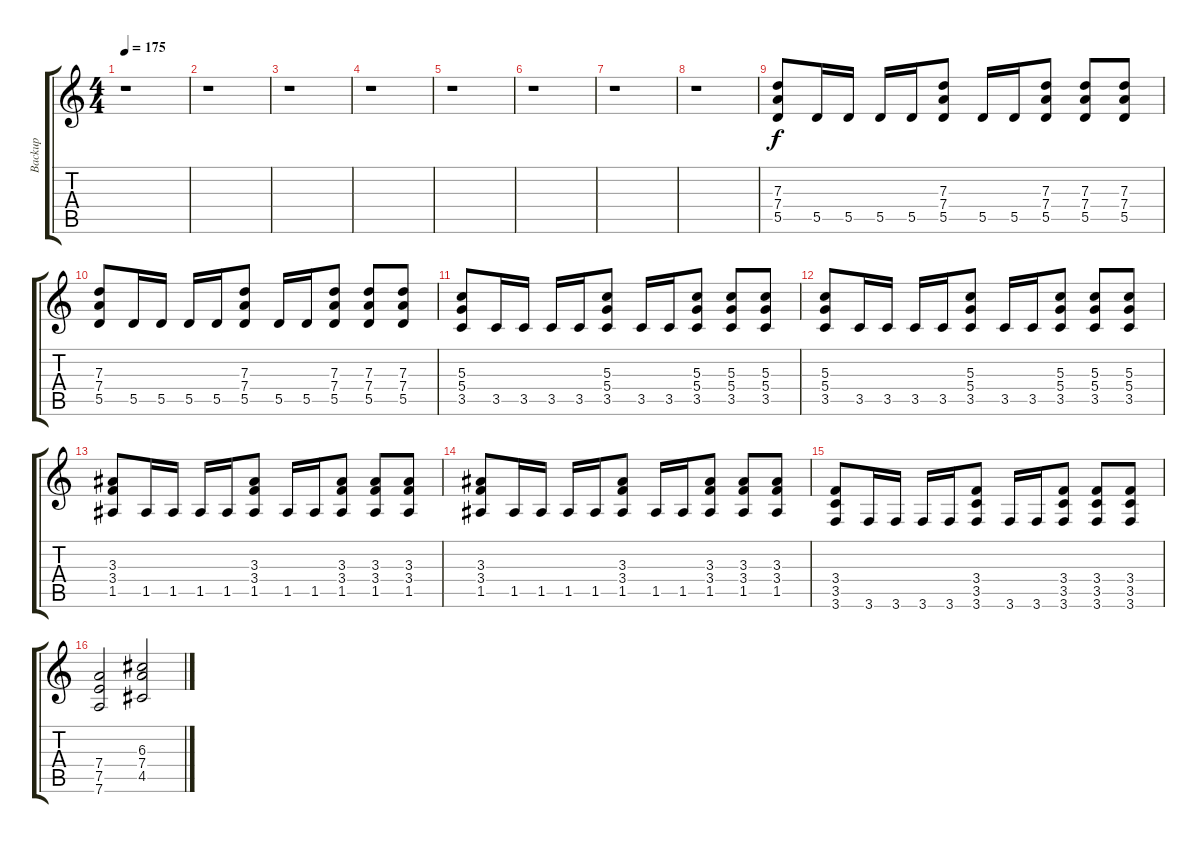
\track ("Backup" "Backup") {instrument distortionguitar}
\staff {score tabs}
\tuning (E4 B3 G3 D3 A2 D2) {hide}
\ts (4 4)
\tempo 175
\clef g2
\ks c
r.1{dy f} |
r.1 |
r.1 |
r.1 |
r.1 |
r.1 |
r.1 |
r.1 |
(7.3 7.4 5.5).8 5.5.16 5.5.16 5.5.16 5.5.16 (7.3 7.4 5.5).8 5.5.16 5.5.16 (7.3 7.4 5.5).8 (7.3 7.4 5.5).8 (7.3 7.4 5.5).8 |
(7.3 7.4 5.5).8 5.5.16 5.5.16 5.5.16 5.5.16 (7.3 7.4 5.5).8 5.5.16 5.5.16 (7.3 7.4 5.5).8 (7.3 7.4 5.5).8 (7.3 7.4 5.5).8 |
(5.3 5.4 3.5).8 3.5.16 3.5.16 3.5.16 3.5.16 (5.3 5.4 3.5).8 3.5.16 3.5.16 (5.3 5.4 3.5).8 (5.3 5.4 3.5).8 (5.3 5.4 3.5).8 |
(5.3 5.4 3.5).8 3.5.16 3.5.16 3.5.16 3.5.16 (5.3 5.4 3.5).8 3.5.16 3.5.16 (5.3 5.4 3.5).8 (5.3 5.4 3.5).8 (5.3 5.4 3.5).8 |
(3.3 3.4 1.5).8 1.5.16 1.5.16 1.5.16 1.5.16 (3.3 3.4 1.5).8 1.5.16 1.5.16 (3.3 3.4 1.5).8 (3.3 3.4 1.5).8 (3.3 3.4 1.5).8 |
(3.3 3.4 1.5).8 1.5.16 1.5.16 1.5.16 1.5.16 (3.3 3.4 1.5).8 1.5.16 1.5.16 (3.3 3.4 1.5).8 (3.3 3.4 1.5).8 (3.3 3.4 1.5).8 |
(3.4 3.5 3.6).8 3.6.16 3.6.16 3.6.16 3.6.16 (3.4 3.5 3.6).8 3.6.16 3.6.16 (3.4 3.5 3.6).8 (3.4 3.5 3.6).8 (3.4 3.5 3.6).8 |
(7.4 7.5 7.6).2 (6.3 7.4 4.5).2
